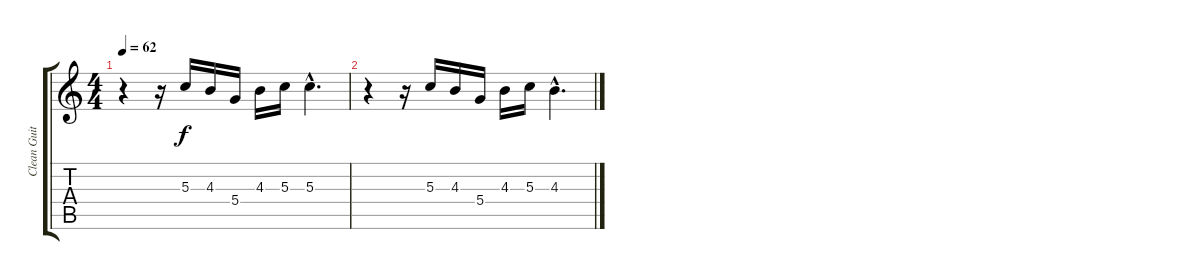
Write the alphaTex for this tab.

\track ("Clean Guitar 4 [Dave]" "Clean Guit") {instrument electricguitarjazz}
\staff {score tabs}
\tuning (E4 B3 G3 D3 A2 E2) {hide}
\ts (4 4)
\tempo 62
\clef g2
\ks c
r.4{dy f} r.16 5.3.16 4.3.16 5.4.16 4.3.16 5.3.16 5.3{hac}.4{d} |
r.4 r.16 5.3.16 4.3.16 5.4.16 4.3.16 5.3.16 4.3{hac}.4{d}
